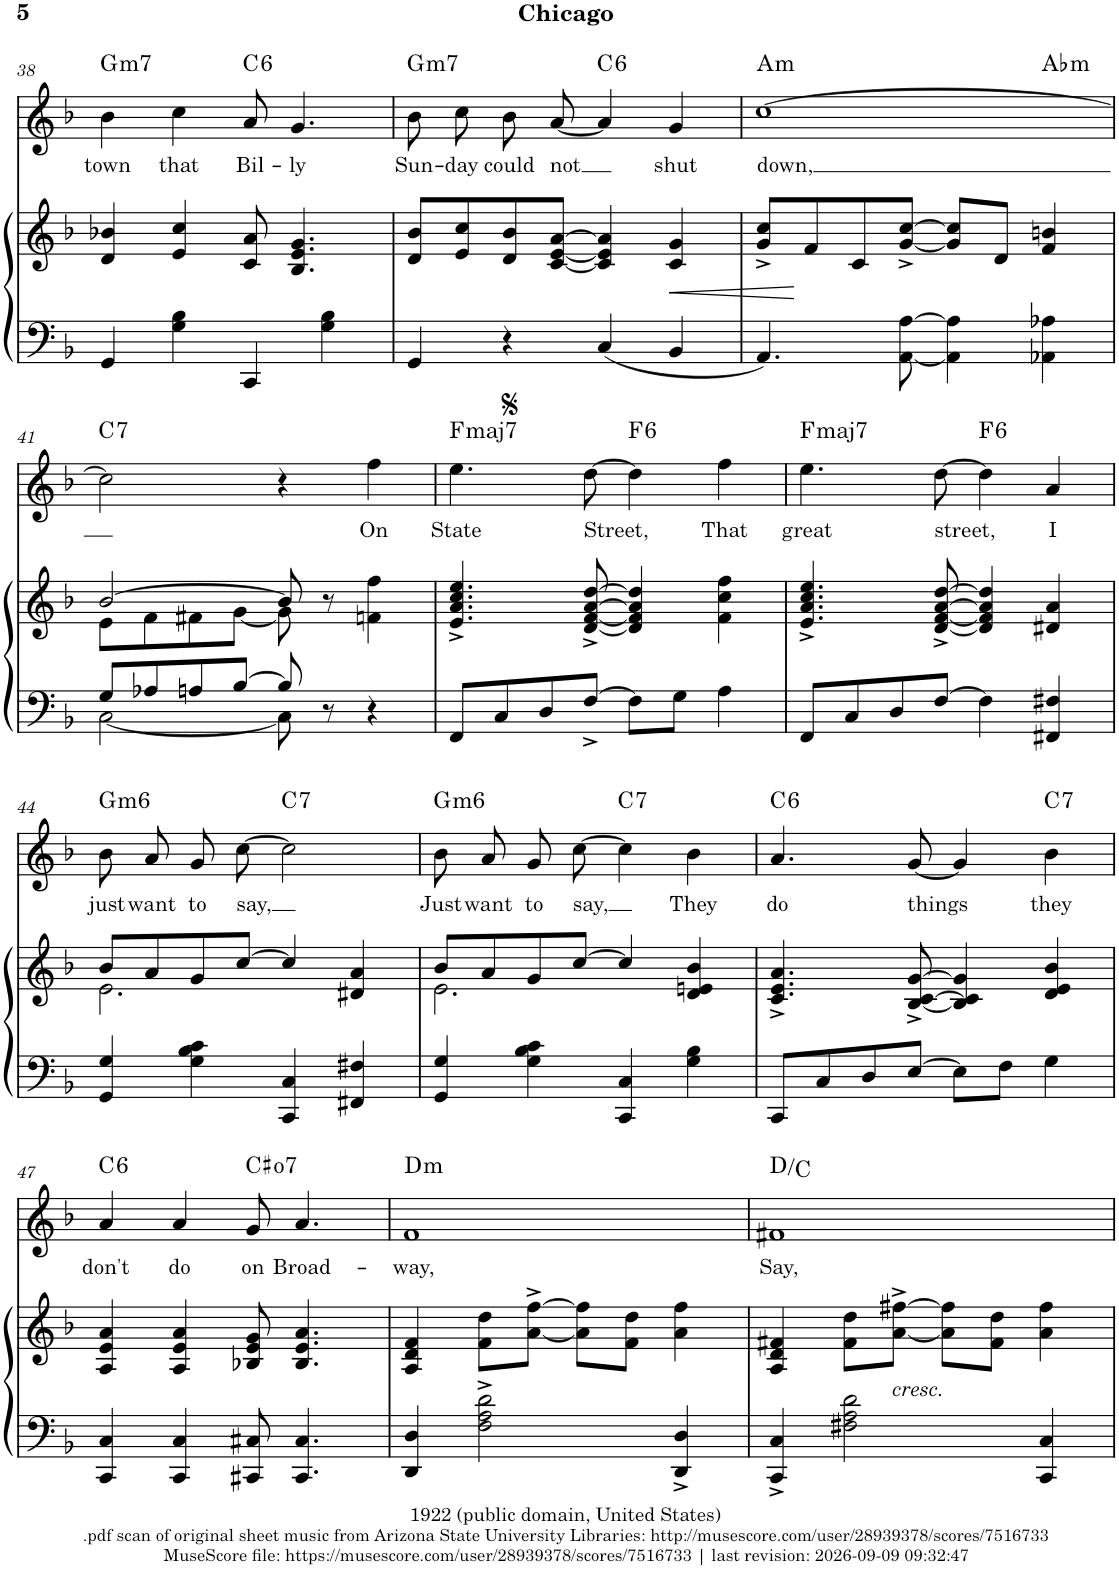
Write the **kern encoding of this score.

**kern	**kern	**dynam	**kern	**text	**harte
*part2	*part2	*part2	*part1	*part1	*part1
*staff3	*staff2	*staff2/3	*staff1	*staff1	*
*I"Piano	*	*	*I"Voice	*	*
*I'Pno	*	*	*	*	*
!!LO:PB:g=z
*clefF4	*clefG2	*	*clefG2	*	*
*k[b-]	*k[b-]	*	*k[b-]	*	*
*M4/4	*M4/4	*	*M4/4	*	*
*met(c)	*met(c)	*	*met(c)	*	*
=38	=38	=38	=38	=38	=38
!	!	!	!	!LO:LY:b	!LO:H:kt=m7
4GG/	4d/ 4b-X/	.	4b-\	town	G:min7
!	!	!	!	!LO:LY:b	!
4G\ 4B-\	4e/ 4cc/	.	4cc\	that	.
!	!	!	!	!LO:LY:b	!LO:H:kt=6
4CC/	8c/ 8a/	.	8a/	Bil-	C:maj6
!	!	!	!	!LO:LY:b	!
.	4.B-/ 4.e/ 4.g/	.	4.g/	-ly	.
4G\ 4B-\	.	.	.	.	.
=39	=39	=39	=39	=39	=39
!	!	!	!	!LO:LY:b	!LO:H:kt=m7
4GG/	8d/ 8b-/L	.	8b-\L	Sun-	G:min7
!	!	!	!	!LO:LY:b	!
.	8e/ 8cc/	.	8cc\J	-day	.
!	!	!	!	!LO:LY:b	!
4r	8d/ 8b-/	.	8b-/L	could	.
!	!	!	!	!LO:LY:b	!
.	[8c/ [8e/ [8a/J	.	[8a/J	not	.
!	!	!	!	!	!LO:H:kt=6
4C/	4c/] 4e/] 4a/]	.	4a/]	.	C:maj6
!	!	!LO:HP:b	!	!LO:LY:b	!
4BB-/	4c/ 4g/	<	4g/	shut	.
=40	=40	=40	=40	=40	=40
!	!	!	!	!LO:LY:b	!LO:H:kt=m
*	*	*	*^	*	*
4.AA/	8g/^ 8cc/^L	.	[1cc	2.ryy	down,	A:min
.	8f/	[	.	.	.	.
.	8c/	.	.	.	.	.
[8AA\ [8A\	[8g/^ [8cc/^J	.	.	.	.	.
4AA\] 4A\]	8g/] 8cc/]L	.	.	.	.	.
.	8d/J	.	.	.	.	.
!	!	!	!	!	!	!LO:H:kt=m
4AA-X\ 4A-X\	4f/ 4bn/	.	.	4ryy	.	Ab:min
!!LO:LB:g=z
=41	=41	=41	=41	=41	=41	=41
*^	*^	*	*	*	*	*
!	!	!	!	!	!	!	!	!LO:H:kt=7
*	*	*	*	*	*v	*v	*	*
8G/L	[2C\	[2b-/	8e\L	.	2cc\]	.	C:7
8A-X/	.	.	8f\	.	.	.	.
8An/	.	.	8f#X\	.	.	.	.
[8B-/J	.	.	[8g\J	.	.	.	.
8B-/]	8C\]	8b-/]	8g\]	.	4r	.	.
8r	8ryy	8r	4.ryy	.	.	.	.
!	!	!	!	!	!	!LO:LY:b	!
4r	4ryy	4fn\ 4ff\	.	.	4ff\	On	.
*	*	*v	*v	*	*	*	*
=42	=42	=42	=42	=42	=42	=42
!	!	!	!	!	!LO:LY:b	!LO:H:kt=maj7
*v	*v	*	*	*	*	*
8FF/L	4.e/^ 4.a/^ 4.cc/^ 4.ee/^	.	4.ee\	State	F:maj7
8C/	.	.	.	.	.
8D/	.	.	.	.	.
!	!	!	!	!LO:LY:b	!
[8F^/J	[8d/^ [8f/^ [8a/^ [8dd/^	.	[8dd\	Street,	.
!	!	!	!	!	!LO:H:kt=6
8F\L]	4d/] 4f/] 4a/] 4dd/]	.	4dd\]	.	F:maj6
8G\J	.	.	.	.	.
!	!	!	!	!LO:LY:b	!
4A\	4f\ 4cc\ 4ff\	.	4ff\	That	.
=43	=43	=43	=43	=43	=43
!	!	!	!	!LO:LY:b	!LO:H:kt=maj7
8FF/L	4.e/^ 4.a/^ 4.cc/^ 4.ee/^	.	4.ee\	great	F:maj7
8C/	.	.	.	.	.
8D/	.	.	.	.	.
!	!	!	!	!LO:LY:b	!
[8F/J	[8d/^ [8f/^ [8a/^ [8dd/^	.	[8dd\	street,	.
!	!	!	!	!	!LO:H:kt=6
4F\]	4d/] 4f/] 4a/] 4dd/]	.	4dd\]	.	F:maj6
!	!	!	!	!LO:LY:b	!
4FF#X/ 4F#X/	4d#X/ 4a/	.	4a/	I	.
!!LO:LB:g=z
=44	=44	=44	=44	=44	=44
*	*^	*	*	*	*
!	!	!	!	!	!LO:LY:b	!LO:H:kt=m6
4GG/ 4G/	8b-/L	2.e\	.	8b-/L	just	G:min6
!	!	!	!	!	!LO:LY:b	!
.	8a/	.	.	8a/J	want	.
!	!	!	!	!	!LO:LY:b	!
4G\ 4B-\ 4c\	8g/	.	.	8g/L	to	.
!	!	!	!	!	!LO:LY:b	!
.	[8cc/J	.	.	[8cc/J	say,	.
!	!	!	!	!	!	!LO:H:kt=7
4CC/ 4C/	4cc/]	.	.	2cc\]	.	C:7
4FF#X/ 4F#X/	4d#X/ 4a/	4ryy	.	.	.	.
=45	=45	=45	=45	=45	=45	=45
!	!	!	!	!	!LO:LY:b	!LO:H:kt=m6
4GG/ 4G/	8b-/L	2.e\	.	8b-/L	Just	G:min6
!	!	!	!	!	!LO:LY:b	!
.	8a/	.	.	8a/J	want	.
!	!	!	!	!	!LO:LY:b	!
4G\ 4B-\ 4c\	8g/	.	.	8g/L	to	.
!	!	!	!	!	!LO:LY:b	!
.	[8cc/J	.	.	[8cc/J	say,	.
!	!	!	!	!	!	!LO:H:kt=7
4CC/ 4C/	4cc/]	.	.	4cc\]	.	C:7
!	!	!	!	!	!LO:LY:b	!
4G\ 4B-\	4d/ 4en/ 4b-/	4ryy	.	4b-\	They	.
=46	=46	=46	=46	=46	=46	=46
!	!	!	!	!	!LO:LY:b	!LO:H:kt=6
*	*v	*v	*	*	*	*
8CC/L	4.c/^ 4.e/^ 4.a/^	.	4.a/	do	C:maj6
8C/	.	.	.	.	.
8D/	.	.	.	.	.
!	!	!	!	!LO:LY:b	!
[8E/J	[8B-/^ [8c/^ [8g/^	.	[8g/	things	.
8E\L]	4B-/] 4c/] 4g/]	.	4g/]	.	.
8F\J	.	.	.	.	.
!	!	!	!	!LO:LY:b	!LO:H:kt=7
4G\	4d/ 4e/ 4b-/	.	4b-\	they	C:7
!!LO:LB:g=z
=47	=47	=47	=47	=47	=47
!	!	!	!	!LO:LY:b	!LO:H:kt=6
4CC/ 4C/	4A/ 4e/ 4a/	.	4a/	don't	C:maj6
!	!	!	!	!LO:LY:b	!
4CC/ 4C/	4A/ 4e/ 4a/	.	4a/	do	.
!	!	!	!	!LO:LY:b	!LO:H:kt=7
8CC#X/ 8C#X/	8B-X/ 8e/ 8g/	.	8g/	on	C#:dim7
!	!	!	!	!LO:LY:b	!
4.CC#/ 4.C#/	4.B-/ 4.e/ 4.a/	.	4.a/	Broad-	.
=48	=48	=48	=48	=48	=48
!	!	!	!	!LO:LY:b	!LO:H:kt=m
4DD/ 4D/	4A/ 4d/ 4f/	.	1f	-way,	D:min
2F\^ 2A\^ 2d\^	8f\ 8dd\L	.	.	.	.
.	[8a\^ [8ff\^J	.	.	.	.
.	8a\] 8ff\]L	.	.	.	.
.	8f\ 8dd\J	.	.	.	.
4DD/^ 4D/^	4a\ 4ff\	.	.	.	.
=49	=49	=49	=49	=49	=49
!	!	!	!	!LO:LY:b	!
4CC/^ 4C/^	4A/ 4d/ 4f#X/	.	1f#X	Say,	D:maj/b7
2F#X\ 2A\ 2d\	8f#\ 8dd\L	.	.	.	.
!	!LO:TX:b:i:t=cresc.	!	!	!	!
.	[8a\^ [8ff#X\^J	.	.	.	.
.	8a\] 8ff#\]L	.	.	.	.
.	8f#\ 8dd\J	.	.	.	.
4CC/ 4C/	4a\ 4ff#\	.	.	.	.
=	=	=	=	=	=
*-	*-	*-	*-	*-	*-
